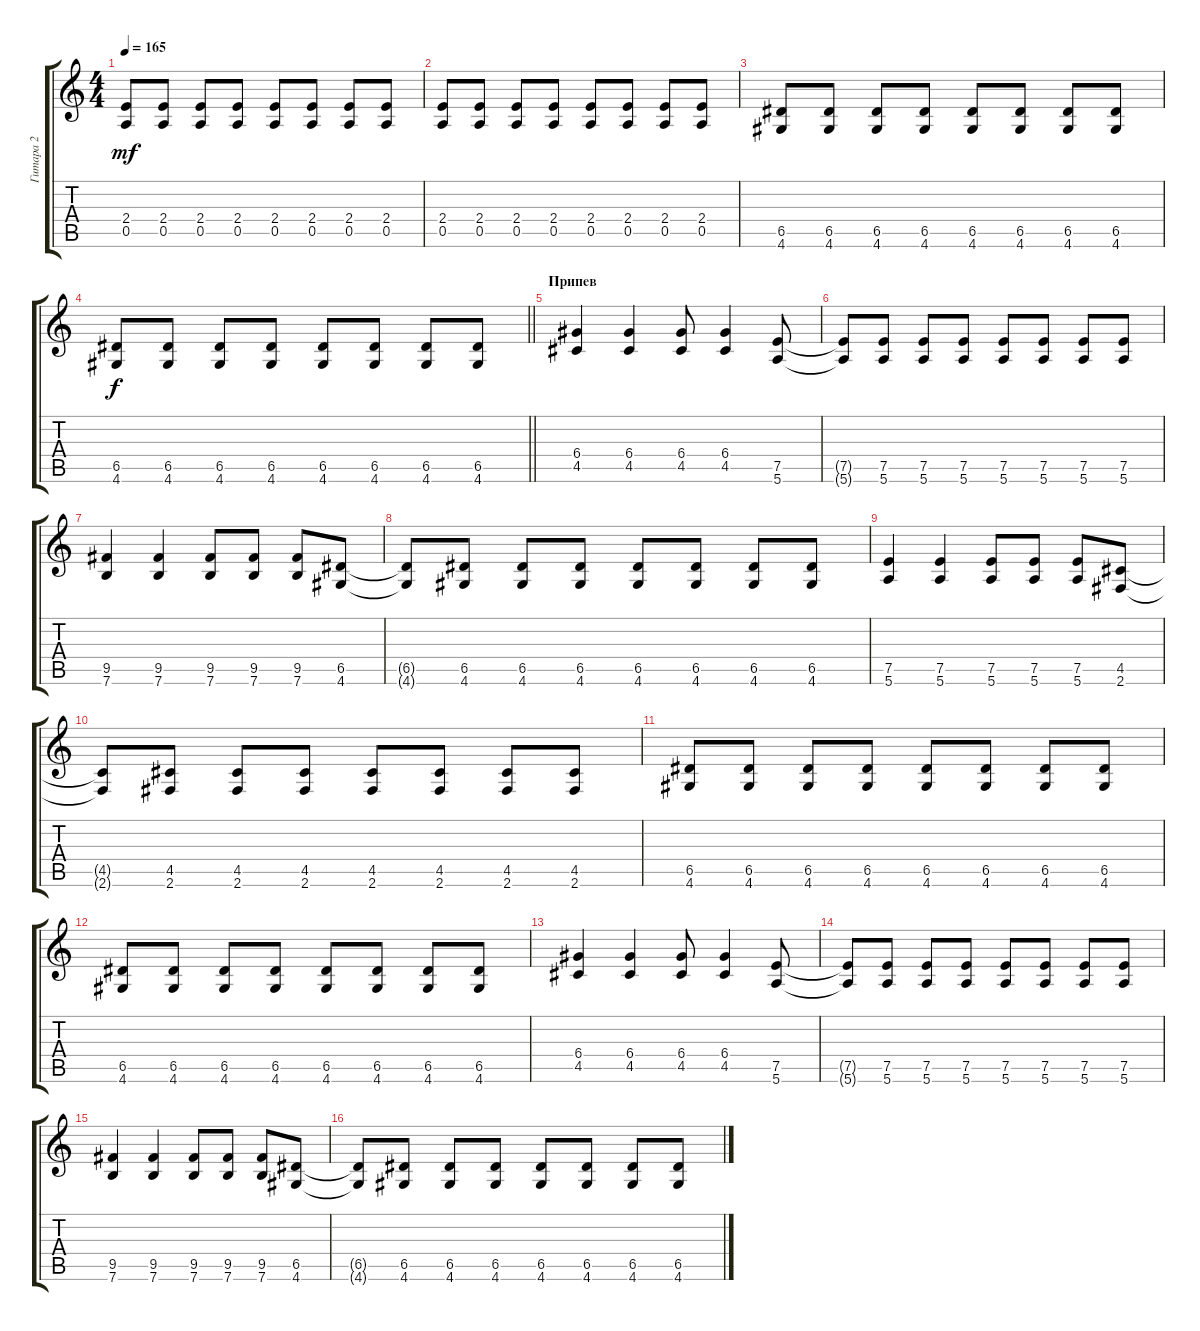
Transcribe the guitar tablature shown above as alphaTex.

\track ("Гитара 2" "Гитара 2") {instrument distortionguitar}
\staff {score tabs}
\tuning (E4 B3 G3 D3 A2 E2) {hide}
\ts (4 4)
\tempo 165
\clef g2
\ks c
(2.4 0.5).8{dy mf} (2.4 0.5).8 (2.4 0.5).8 (2.4 0.5).8 (2.4 0.5).8 (2.4 0.5).8 (2.4 0.5).8 (2.4 0.5).8 |
(2.4 0.5).8 (2.4 0.5).8 (2.4 0.5).8 (2.4 0.5).8 (2.4 0.5).8 (2.4 0.5).8 (2.4 0.5).8 (2.4 0.5).8 |
(6.5 4.6).8 (6.5 4.6).8 (6.5 4.6).8 (6.5 4.6).8 (6.5 4.6).8 (6.5 4.6).8 (6.5 4.6).8 (6.5 4.6).8 |
\barLineRight lightlight
(6.5 4.6).8{dy f} (6.5 4.6).8 (6.5 4.6).8 (6.5 4.6).8 (6.5 4.6).8 (6.5 4.6).8 (6.5 4.6).8 (6.5 4.6).8 |
\section ("" "Припев")
(6.4 4.5).4 (6.4 4.5).4 (6.4 4.5).8 (6.4 4.5).4 (7.5 5.6).8 |
(7.5{t} 5.6{t}).8 (7.5 5.6).8 (7.5 5.6).8 (7.5 5.6).8 (7.5 5.6).8 (7.5 5.6).8 (7.5 5.6).8 (7.5 5.6).8 |
(9.5 7.6).4 (9.5 7.6).4 (9.5 7.6).8 (9.5 7.6).8 (9.5 7.6).8 (6.5 4.6).8 |
(6.5{t} 4.6{t}).8 (6.5 4.6).8 (6.5 4.6).8 (6.5 4.6).8 (6.5 4.6).8 (6.5 4.6).8 (6.5 4.6).8 (6.5 4.6).8 |
(7.5 5.6).4 (7.5 5.6).4 (7.5 5.6).8 (7.5 5.6).8 (7.5 5.6).8 (4.5 2.6).8 |
(4.5{t} 2.6{t}).8 (4.5 2.6).8 (4.5 2.6).8 (4.5 2.6).8 (4.5 2.6).8 (4.5 2.6).8 (4.5 2.6).8 (4.5 2.6).8 |
(6.5 4.6).8 (6.5 4.6).8 (6.5 4.6).8 (6.5 4.6).8 (6.5 4.6).8 (6.5 4.6).8 (6.5 4.6).8 (6.5 4.6).8 |
(6.5 4.6).8 (6.5 4.6).8 (6.5 4.6).8 (6.5 4.6).8 (6.5 4.6).8 (6.5 4.6).8 (6.5 4.6).8 (6.5 4.6).8 |
(6.4 4.5).4 (6.4 4.5).4 (6.4 4.5).8 (6.4 4.5).4 (7.5 5.6).8 |
(7.5{t} 5.6{t}).8 (7.5 5.6).8 (7.5 5.6).8 (7.5 5.6).8 (7.5 5.6).8 (7.5 5.6).8 (7.5 5.6).8 (7.5 5.6).8 |
(9.5 7.6).4 (9.5 7.6).4 (9.5 7.6).8 (9.5 7.6).8 (9.5 7.6).8 (6.5 4.6).8 |
(6.5{t} 4.6{t}).8 (6.5 4.6).8 (6.5 4.6).8 (6.5 4.6).8 (6.5 4.6).8 (6.5 4.6).8 (6.5 4.6).8 (6.5 4.6).8
